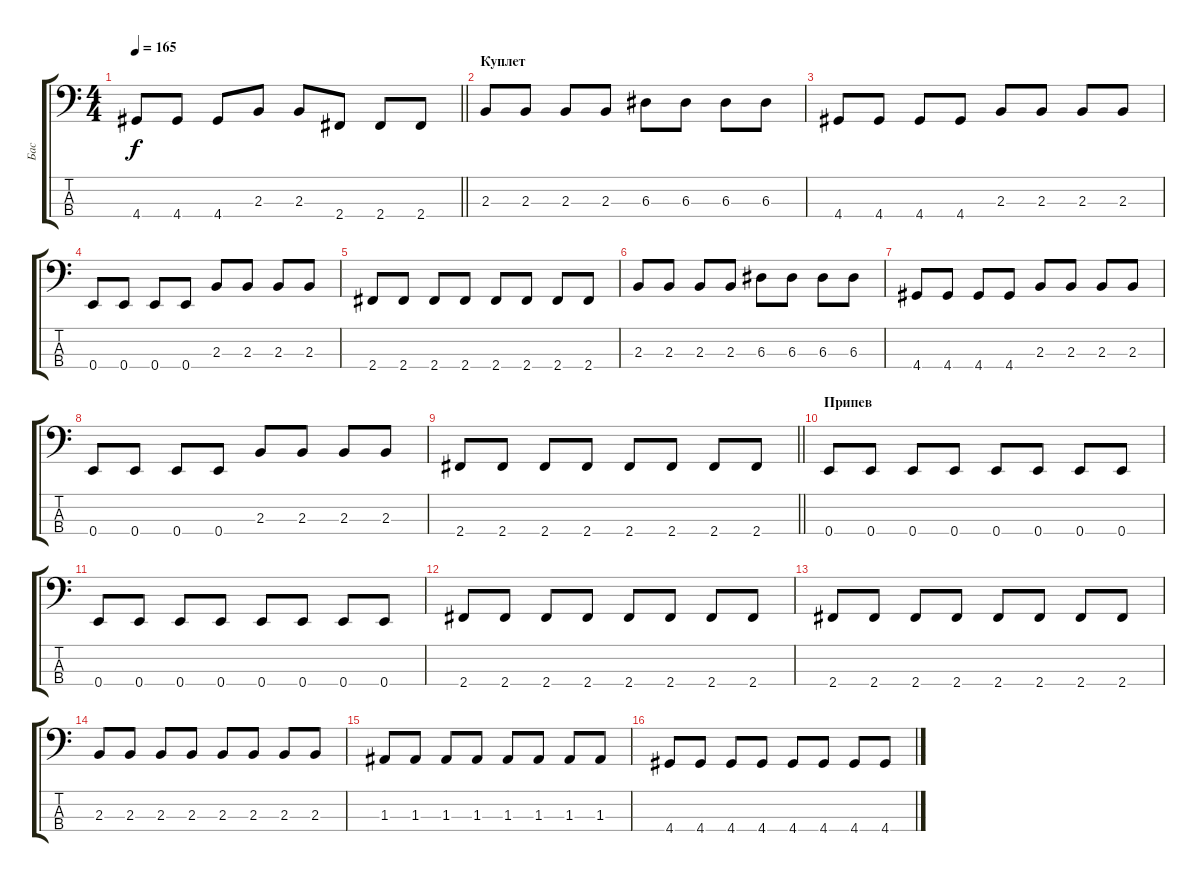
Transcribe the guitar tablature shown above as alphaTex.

\track ("Бас" "Бас") {instrument electricbassfinger}
\staff {score tabs}
\tuning (G2 D2 A1 E1) {hide}
\ts (4 4)
\tempo 165
\clef f4
\barLineRight lightlight
\ks c
4.4.8{dy f} 4.4.8 4.4.8 2.3.8 2.3.8 2.4.8 2.4.8 2.4.8 |
\section ("" "Куплет")
2.3.8 2.3.8 2.3.8 2.3.8 6.3.8 6.3.8 6.3.8 6.3.8 |
4.4.8 4.4.8 4.4.8 4.4.8 2.3.8 2.3.8 2.3.8 2.3.8 |
0.4.8 0.4.8 0.4.8 0.4.8 2.3.8 2.3.8 2.3.8 2.3.8 |
2.4.8 2.4.8 2.4.8 2.4.8 2.4.8 2.4.8 2.4.8 2.4.8 |
2.3.8 2.3.8 2.3.8 2.3.8 6.3.8 6.3.8 6.3.8 6.3.8 |
4.4.8 4.4.8 4.4.8 4.4.8 2.3.8 2.3.8 2.3.8 2.3.8 |
0.4.8 0.4.8 0.4.8 0.4.8 2.3.8 2.3.8 2.3.8 2.3.8 |
\barLineRight lightlight
2.4.8 2.4.8 2.4.8 2.4.8 2.4.8 2.4.8 2.4.8 2.4.8 |
\section ("" "Припев")
0.4.8 0.4.8 0.4.8 0.4.8 0.4.8 0.4.8 0.4.8 0.4.8 |
0.4.8 0.4.8 0.4.8 0.4.8 0.4.8 0.4.8 0.4.8 0.4.8 |
2.4.8 2.4.8 2.4.8 2.4.8 2.4.8 2.4.8 2.4.8 2.4.8 |
2.4.8 2.4.8 2.4.8 2.4.8 2.4.8 2.4.8 2.4.8 2.4.8 |
2.3.8 2.3.8 2.3.8 2.3.8 2.3.8 2.3.8 2.3.8 2.3.8 |
1.3.8 1.3.8 1.3.8 1.3.8 1.3.8 1.3.8 1.3.8 1.3.8 |
4.4.8 4.4.8 4.4.8 4.4.8 4.4.8 4.4.8 4.4.8 4.4.8
